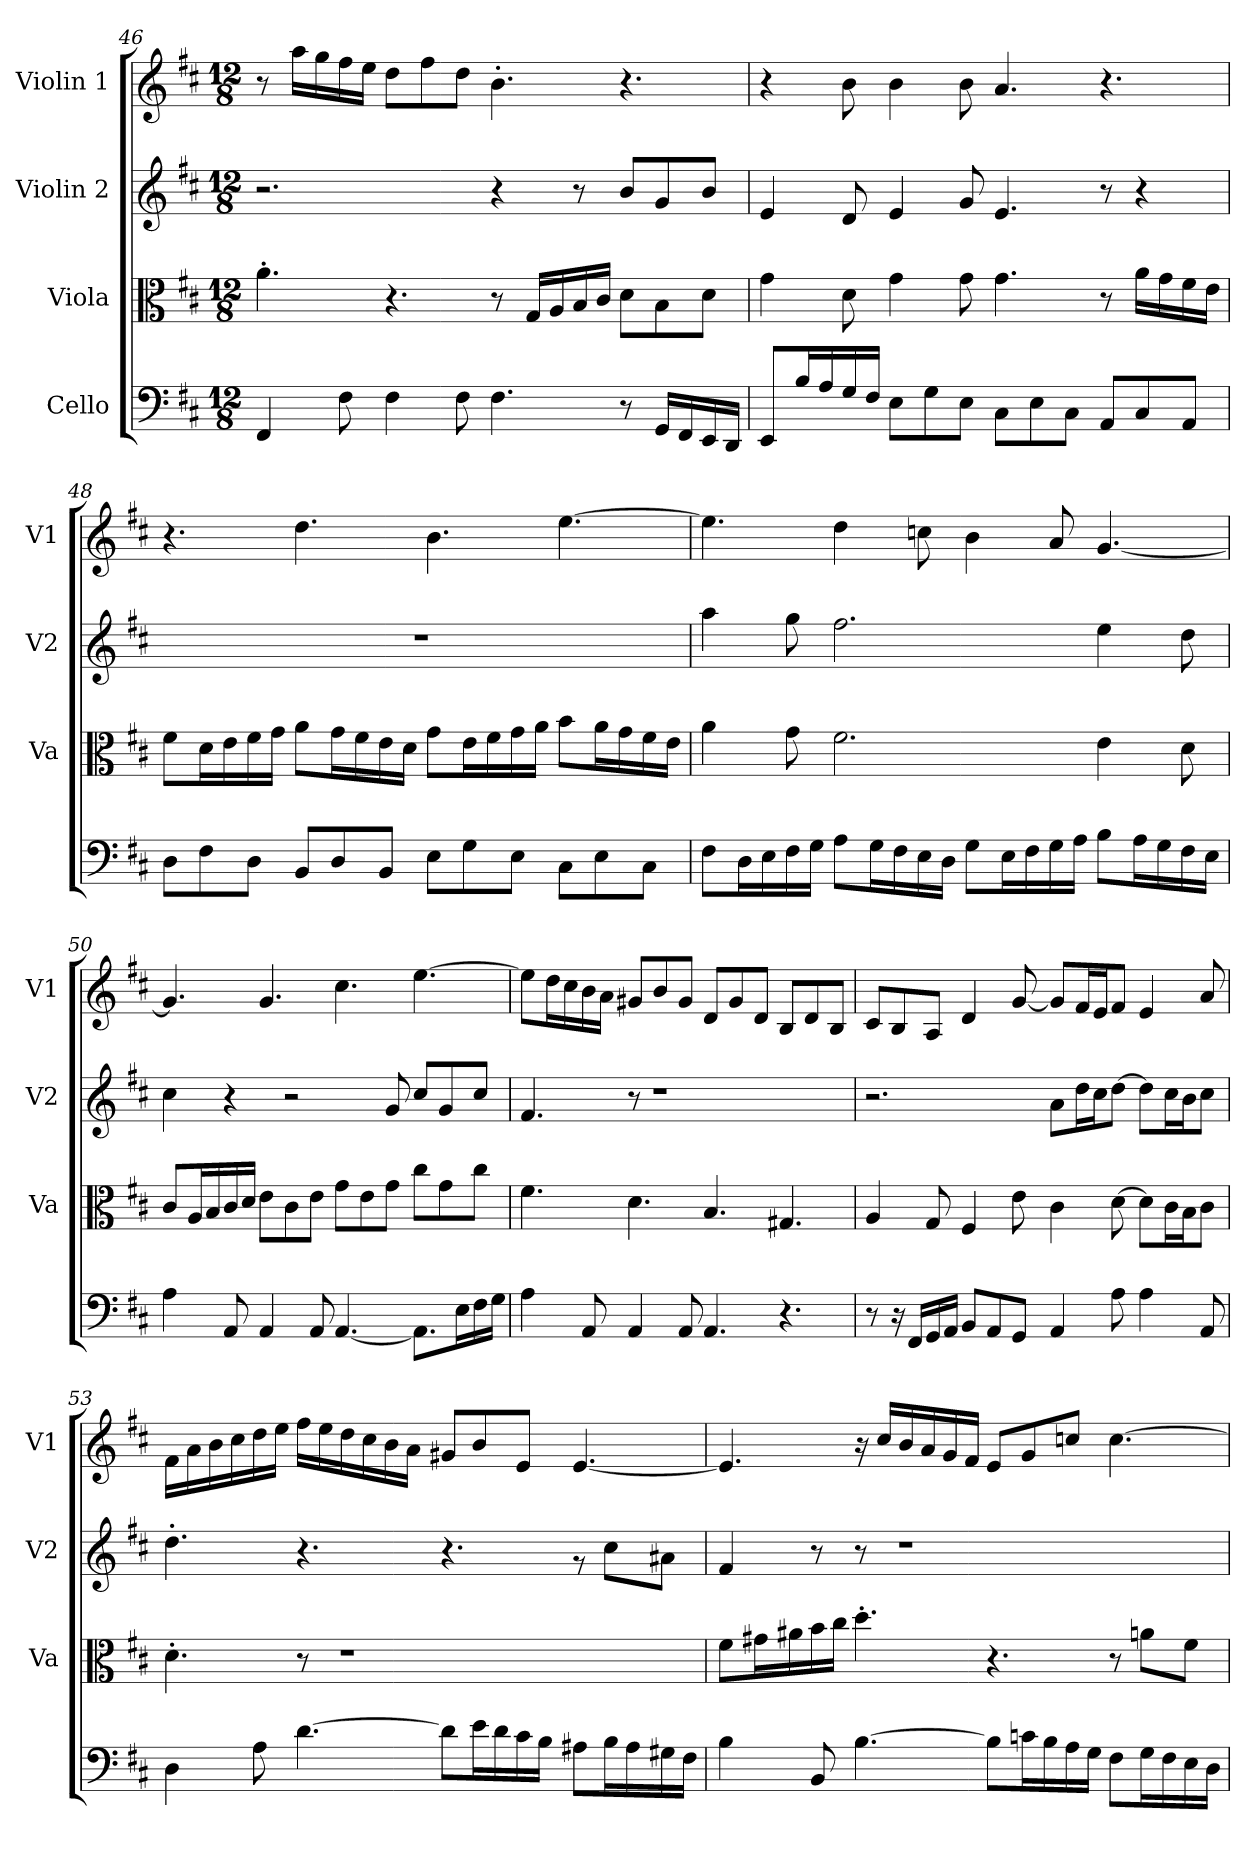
**kern	**kern	**kern	**kern
*part4	*part3	*part2	*part1
*staff4	*staff3	*staff2	*staff1
*I"Cello	*I"Viola	*I"Violin 2	*I"Violin 1
*	*I'Va	*I'V2	*I'V1
*clefF4	*clefC3	*clefG2	*clefG2
*k[f#c#]	*k[f#c#]	*k[f#c#]	*k[f#c#]
*M12/8	*M12/8	*M12/8	*M12/8
=46	=46	=46	=46
4FF#/	4.a'\	2.r	8r
.	.	.	16aa\LL
.	.	.	16gg\
8F#\	.	.	16ff#\
.	.	.	16ee\JJ
4F#\	4.r	.	8dd\L
.	.	.	8ff#\
8F#\	.	.	8dd\J
4.F#\	8r	4r	4.b'\
.	16G/LL	.	.
.	16A/	.	.
.	16B/	8r	.
.	16c#/JJ	.	.
8r	8d\L	8b/L	4.r
16GG/LL	8B\	8g/	.
16FF#/	.	.	.
16EE/	8d\J	8b/J	.
16DD/JJ	.	.	.
=47	=47	=47	=47
8EE/L	4g\	4e/	4r
16B/L	.	.	.
16A/	.	.	.
16G/	8d\	8d/	8b\
16F#/JJ	.	.	.
8E\L	4g\	4e/	4b\
8G\	.	.	.
8E\J	8g\	8g/	8b\
8C#\L	4.g\	4.e/	4.a/
8E\	.	.	.
8C#\J	.	.	.
8AA/L	8r	8r	4.r
8C#/	16a\LL	4r	.
.	16g\	.	.
8AA/J	16f#\	.	.
.	16e\JJ	.	.
!!LO:LB:g=z
=48	=48	=48	=48
8D\L	8f#\L	1.r	4.r
8F#\	16d\L	.	.
.	16e\	.	.
8D\J	16f#\	.	.
.	16g\JJ	.	.
8BB/L	8a\L	.	4.dd\
8D/	16g\L	.	.
.	16f#\	.	.
8BB/J	16e\	.	.
.	16d\JJ	.	.
8E\L	8g\L	.	4.b\
8G\	16e\L	.	.
.	16f#\	.	.
8E\J	16g\	.	.
.	16a\JJ	.	.
8C#\L	8b\L	.	[4.ee\
8E\	16a\L	.	.
.	16g\	.	.
8C#\J	16f#\	.	.
.	16e\JJ	.	.
=49	=49	=49	=49
8F#\L	4a\	4aa\	4.ee\]
16D\L	.	.	.
16E\	.	.	.
16F#\	8g\	8gg\	.
16G\JJ	.	.	.
8A\L	2.f#\	2.ff#\	4dd\
16G\L	.	.	.
16F#\	.	.	.
16E\	.	.	8ccn\
16D\JJ	.	.	.
8G\L	.	.	4b\
16E\L	.	.	.
16F#\	.	.	.
16G\	.	.	8a/
16A\JJ	.	.	.
8B\L	4e\	4ee\	[4.g/
16A\L	.	.	.
16G\	.	.	.
16F#\	8d\	8dd\	.
16E\JJ	.	.	.
=50	=50	=50	=50
4A\	8c#/L	4cc#\	4.g/]
.	16A/L	.	.
.	16B/	.	.
8AA/	16c#/	4r	.
.	16d/JJ	.	.
4AA/	8e\L	.	4.g/
.	8c#\	2r	.
8AA/	8e\J	.	.
[4.AA/	8g\L	.	4.cc#\
.	8e\	.	.
.	8g\J	8g/	.
8.AA\L]	8cc#\L	8cc#/L	[4.ee\
.	8g\	8g/	.
16E\L	.	.	.
16F#\	8cc#\J	8cc#/J	.
16G\JJ	.	.	.
!!LO:PB:g=z
=51	=51	=51	=51
4A\	4.f#\	4.f#/	8ee\L]
.	.	.	16dd\L
.	.	.	16cc#\
8AA/	.	.	16b\
.	.	.	16a\JJ
4AA/	4.d\	8r	8g#X/L
.	.	1r	8b/
8AA/	.	.	8g#/J
4.AA/	4.B/	.	8d/L
.	.	.	8g#/
.	.	.	8d/J
4.r	4.G#X/	.	8B/L
.	.	.	8d/
.	.	.	8B/J
=52	=52	=52	=52
8r	4A/	2.r	8c#/L
16r	.	.	8B/
16FF#/LL	.	.	.
16GG/	8G/	.	8A/J
16AA/JJ	.	.	.
8BB/L	4F#/	.	4d/
8AA/	.	.	.
8GG/J	8e\	.	[8g/
4AA/	4c#\	8a\L	8g/L]
.	.	16dd\L	16f#/L
.	.	16cc#\J	16e/J
8A\	[8d\	[8dd\J	8f#/J
4A\	8d\L]	8dd\L]	4e/
.	16c#\L	16cc#\L	.
.	16B\J	16b\J	.
8AA/	8c#\J	8cc#\J	8a/
=53	=53	=53	=53
4D\	4.d'\	4.dd'\	16f#\LL
.	.	.	16a\
.	.	.	16b\
.	.	.	16cc#\
8A\	.	.	16dd\
.	.	.	16ee\JJ
[4.d\	8r	4.r	16ff#\LL
.	.	.	16ee\
.	1r	.	16dd\
.	.	.	16cc#\
.	.	.	16b\
.	.	.	16a\JJ
8d\L]	.	4.r	8g#X/L
16e\L	.	.	8b/
16d\	.	.	.
16c#\	.	.	8e/J
16B\JJ	.	.	.
8A#X\L	.	8rg	[4.e/
16B\L	.	8cc#\L	.
16A#\	.	.	.
16G#X\	.	8a#X\J	.
16F#\JJ	.	.	.
!!LO:LB:g=z
=54	=54	=54	=54
4B\	8f#\L	4f#/	4.e/]
.	16g#X\L	.	.
.	16a#X\	.	.
8BB/	16b\	8r	.
.	16cc#\JJ	.	.
[4.B\	4.dd'\	8r	16r
.	.	.	16cc#/LL
.	.	1r	16b/
.	.	.	16a/
.	.	.	16g/
.	.	.	16f#/JJ
8B\L]	4.r	.	8e/L
16cn\L	.	.	8g/
16B\	.	.	.
16A\	.	.	8ccn/J
16G\JJ	.	.	.
8F#\L	8r	.	[4.cc\
16G\L	8an\L	.	.
16F#\	.	.	.
16E\	8f#\J	.	.
16D\JJ	.	.	.
=	=	=	=
*-	*-	*-	*-
